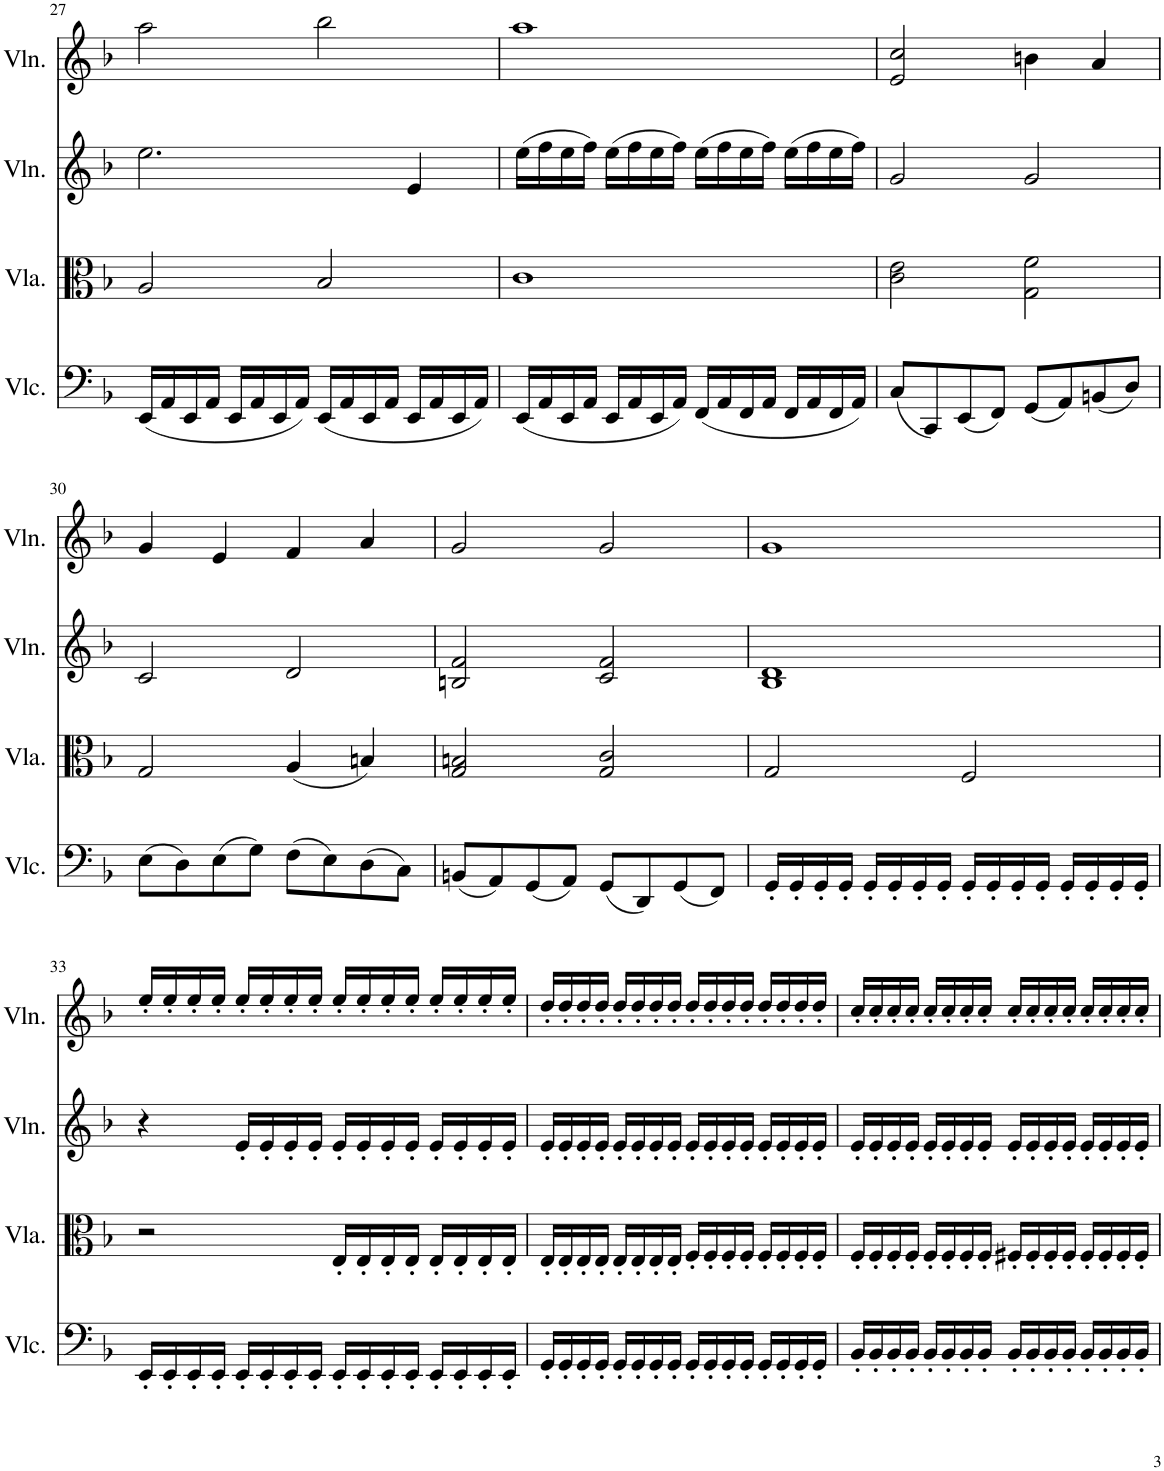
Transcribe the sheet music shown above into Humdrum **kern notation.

**kern	**kern	**kern	**kern
*part4	*part3	*part2	*part1
*staff4	*staff3	*staff2	*staff1
*I"Violoncello	*I"Viola	*I"Violin	*I"Violin
*I'Vlc.	*I'Vla.	*I'Vln.	*I'Vln.
!!LO:PB:g=z
*clefF4	*clefC3	*clefG2	*clefG2
*k[b-]	*k[b-]	*k[b-]	*k[b-]
*M4/4	*M4/4	*M4/4	*M4/4
=27	=27	=27	=27
(16EE/LL	2A/	2.ee\	2aa\
16AA/	.	.	.
16EE/	.	.	.
16AA/JJ	.	.	.
16EE/LL	.	.	.
16AA/	.	.	.
16EE/	.	.	.
16AA/JJ)	.	.	.
(16EE/LL	2B-/	.	2bb-\
16AA/	.	.	.
16EE/	.	.	.
16AA/JJ	.	.	.
16EE/LL	.	4e/	.
16AA/	.	.	.
16EE/	.	.	.
16AA/JJ)	.	.	.
=28	=28	=28	=28
(16EE/LL	1c	(16ee\LL	1aa
16AA/	.	16ff\	.
16EE/	.	16ee\	.
16AA/JJ	.	16ff\JJ)	.
16EE/LL	.	(16ee\LL	.
16AA/	.	16ff\	.
16EE/	.	16ee\	.
16AA/JJ)	.	16ff\JJ)	.
(16FF/LL	.	(16ee\LL	.
16AA/	.	16ff\	.
16FF/	.	16ee\	.
16AA/JJ	.	16ff\JJ)	.
16FF/LL	.	(16ee\LL	.
16AA/	.	16ff\	.
16FF/	.	16ee\	.
16AA/JJ)	.	16ff\JJ)	.
=29	=29	=29	=29
(8C/L	2c\ 2e\	2g/	2e/ 2cc/
8CC/)	.	.	.
(8EE/	.	.	.
8FF/J)	.	.	.
(8GG/L	2G\ 2f\	2g/	4bn\
8AA/)	.	.	.
(8BBn/	.	.	4a/
8D/J)	.	.	.
!!LO:LB:g=z
=30	=30	=30	=30
(8E\L	2G/	2c/	4g/
8D\)	.	.	.
(8E\	.	.	4e/
8G\J)	.	.	.
(8F\L	(4A/	2d/	4f/
8E\)	.	.	.
(8D\	4Bn/)	.	4a/
8C\J)	.	.	.
=31	=31	=31	=31
(8BBn/L	2G/ 2Bn/	2Bn/ 2f/	2g/
8AA/)	.	.	.
(8GG/	.	.	.
8AA/J)	.	.	.
(8GG/L	2G/ 2c/	2c/ 2f/	2g/
8DD/)	.	.	.
(8GG/	.	.	.
8FF/J)	.	.	.
=32	=32	=32	=32
16GG'/LL	2G/	1B- 1d	1g
16GG'/	.	.	.
16GG'/	.	.	.
16GG'/JJ	.	.	.
16GG'/LL	.	.	.
16GG'/	.	.	.
16GG'/	.	.	.
16GG'/JJ	.	.	.
16GG'/LL	2F/	.	.
16GG'/	.	.	.
16GG'/	.	.	.
16GG'/JJ	.	.	.
16GG'/LL	.	.	.
16GG'/	.	.	.
16GG'/	.	.	.
16GG'/JJ	.	.	.
!!LO:LB:g=z
=33	=33	=33	=33
16EE'/LL	2r	4r	16ee'/LL
16EE'/	.	.	16ee'/
16EE'/	.	.	16ee'/
16EE'/JJ	.	.	16ee'/JJ
16EE'/LL	.	16e'/LL	16ee'/LL
16EE'/	.	16e'/	16ee'/
16EE'/	.	16e'/	16ee'/
16EE'/JJ	.	16e'/JJ	16ee'/JJ
16EE'/LL	16E'/LL	16e'/LL	16ee'/LL
16EE'/	16E'/	16e'/	16ee'/
16EE'/	16E'/	16e'/	16ee'/
16EE'/JJ	16E'/JJ	16e'/JJ	16ee'/JJ
16EE'/LL	16E'/LL	16e'/LL	16ee'/LL
16EE'/	16E'/	16e'/	16ee'/
16EE'/	16E'/	16e'/	16ee'/
16EE'/JJ	16E'/JJ	16e'/JJ	16ee'/JJ
=34	=34	=34	=34
16GG'/LL	16E'/LL	16e'/LL	16dd'/LL
16GG'/	16E'/	16e'/	16dd'/
16GG'/	16E'/	16e'/	16dd'/
16GG'/JJ	16E'/JJ	16e'/JJ	16dd'/JJ
16GG'/LL	16E'/LL	16e'/LL	16dd'/LL
16GG'/	16E'/	16e'/	16dd'/
16GG'/	16E'/	16e'/	16dd'/
16GG'/JJ	16E'/JJ	16e'/JJ	16dd'/JJ
16GG'/LL	16F'/LL	16e'/LL	16dd'/LL
16GG'/	16F'/	16e'/	16dd'/
16GG'/	16F'/	16e'/	16dd'/
16GG'/JJ	16F'/JJ	16e'/JJ	16dd'/JJ
16GG'/LL	16F'/LL	16e'/LL	16dd'/LL
16GG'/	16F'/	16e'/	16dd'/
16GG'/	16F'/	16e'/	16dd'/
16GG'/JJ	16F'/JJ	16e'/JJ	16dd'/JJ
=35	=35	=35	=35
16BB-'/LL	16F'/LL	16e'/LL	16cc'/LL
16BB-'/	16F'/	16e'/	16cc'/
16BB-'/	16F'/	16e'/	16cc'/
16BB-'/JJ	16F'/JJ	16e'/JJ	16cc'/JJ
16BB-'/LL	16F'/LL	16e'/LL	16cc'/LL
16BB-'/	16F'/	16e'/	16cc'/
16BB-'/	16F'/	16e'/	16cc'/
16BB-'/JJ	16F'/JJ	16e'/JJ	16cc'/JJ
16BB-'/LL	16F#X'/LL	16e'/LL	16cc'/LL
16BB-'/	16F#'/	16e'/	16cc'/
16BB-'/	16F#'/	16e'/	16cc'/
16BB-'/JJ	16F#'/JJ	16e'/JJ	16cc'/JJ
16BB-'/LL	16F#'/LL	16e'/LL	16cc'/LL
16BB-'/	16F#'/	16e'/	16cc'/
16BB-'/	16F#'/	16e'/	16cc'/
16BB-'/JJ	16F#'/JJ	16e'/JJ	16cc'/JJ
=	=	=	=
*-	*-	*-	*-
